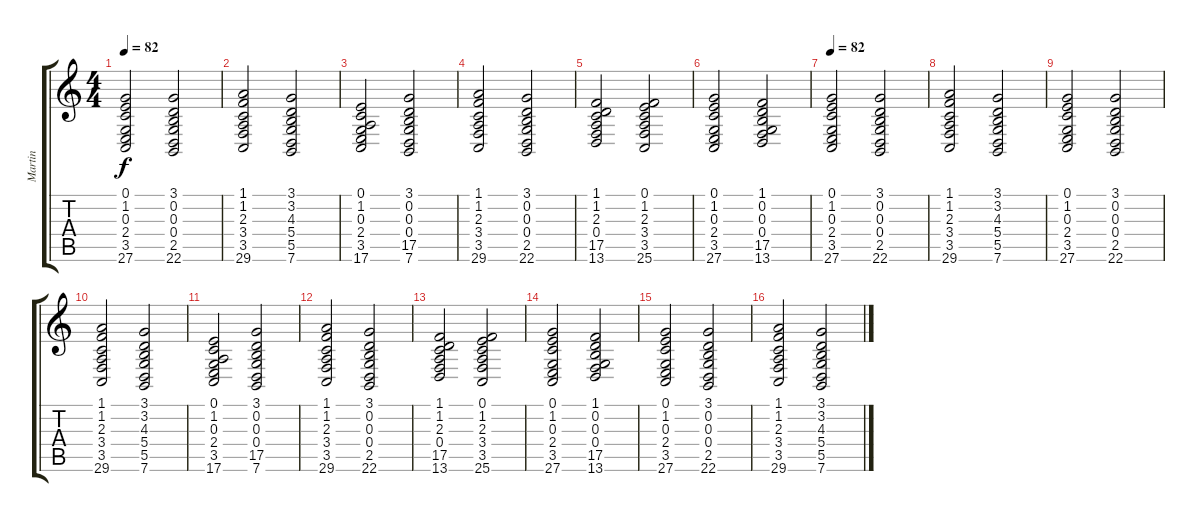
\track ("Martin" "Martin") {instrument lead3calliope}
\staff {score tabs}
\tuning (E4 B3 G3 D3 A2 E2) {hide}
\ts (4 4)
\tempo 82
\clef g2
\ks c
(0.1 1.2 0.3 2.4 3.5 27.6).2{dy f} (3.1 0.2 0.3 0.4 2.5 22.6).2 |
(1.1 1.2 2.3 3.4 3.5 29.6).2 (3.1 3.2 4.3 5.4 5.5 7.6).2 |
(0.1 1.2 0.3 2.4 3.5 17.6).2 (3.1 0.2 0.3 0.4 17.5 7.6).2 |
(1.1 1.2 2.3 3.4 3.5 29.6).2 (3.1 0.2 0.3 0.4 2.5 22.6).2 |
(1.1 1.2 2.3 0.4 17.5 13.6).2 (0.1 1.2 2.3 3.4 3.5 25.6).2 |
(0.1 1.2 0.3 2.4 3.5 27.6).2 (1.1 0.2 0.3 0.4 17.5 13.6).2 |
\tempo 82
(0.1 1.2 0.3 2.4 3.5 27.6).2 (3.1 0.2 0.3 0.4 2.5 22.6).2 |
(1.1 1.2 2.3 3.4 3.5 29.6).2 (3.1 3.2 4.3 5.4 5.5 7.6).2 |
(0.1 1.2 0.3 2.4 3.5 27.6).2 (3.1 0.2 0.3 0.4 2.5 22.6).2 |
(1.1 1.2 2.3 3.4 3.5 29.6).2 (3.1 3.2 4.3 5.4 5.5 7.6).2 |
(0.1 1.2 0.3 2.4 3.5 17.6).2 (3.1 0.2 0.3 0.4 17.5 7.6).2 |
(1.1 1.2 2.3 3.4 3.5 29.6).2 (3.1 0.2 0.3 0.4 2.5 22.6).2 |
(1.1 1.2 2.3 0.4 17.5 13.6).2 (0.1 1.2 2.3 3.4 3.5 25.6).2 |
(0.1 1.2 0.3 2.4 3.5 27.6).2 (1.1 0.2 0.3 0.4 17.5 13.6).2 |
(0.1 1.2 0.3 2.4 3.5 27.6).2 (3.1 0.2 0.3 0.4 2.5 22.6).2 |
(1.1 1.2 2.3 3.4 3.5 29.6).2 (3.1 3.2 4.3 5.4 5.5 7.6).2
